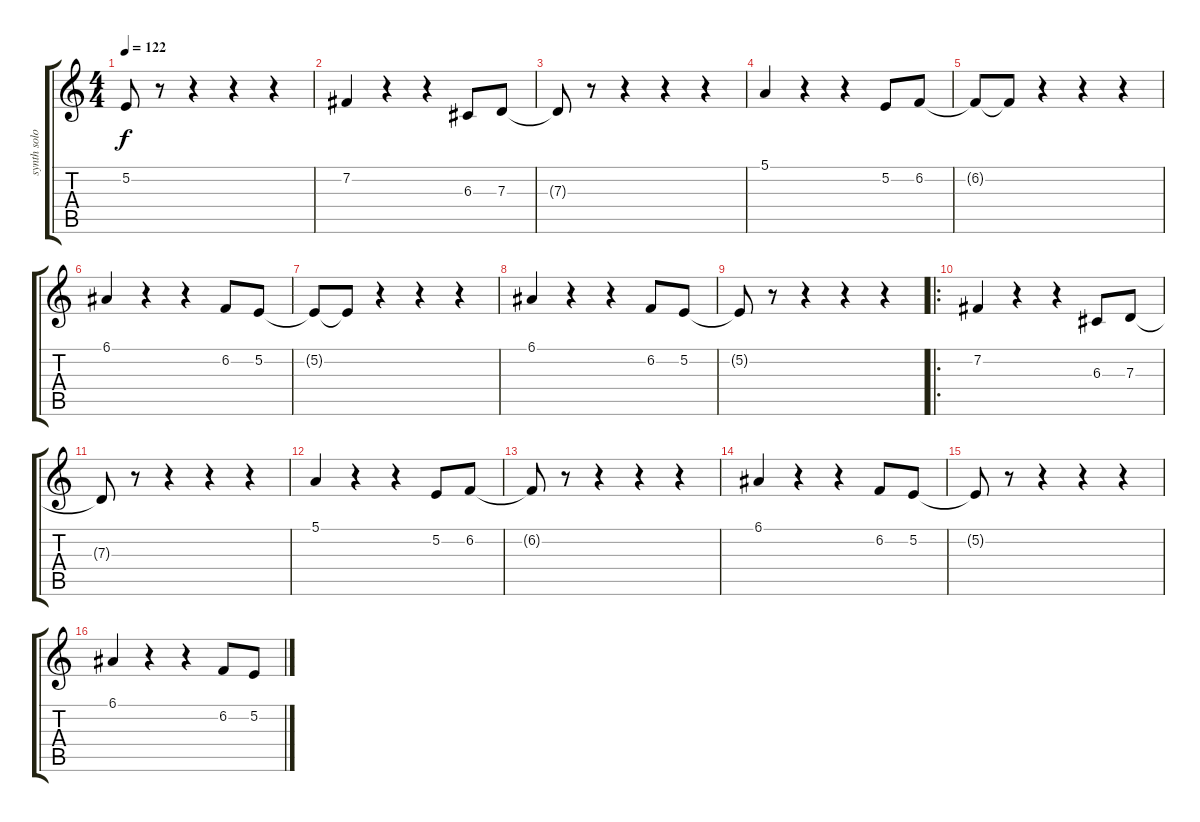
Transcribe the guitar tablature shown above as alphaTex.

\track ("synth solo 2" "synth solo") {instrument pad1newage}
\staff {score tabs}
\tuning (E4 B3 G3 D3 A2 E2) {hide}
\ts (4 4)
\tempo 122
\clef g2
\ks c
5.2{t}.8{dy f} r.8 r.4 r.4 r.4 |
7.2.4 r.4 r.4 6.3.8 7.3.8 |
7.3{t}.8 r.8 r.4 r.4 r.4 |
5.1.4 r.4 r.4 5.2.8 6.2.8 |
6.2{t}.8 6.2{t}.8 r.4 r.4 r.4 |
6.1.4 r.4 r.4 6.2.8 5.2.8 |
5.2{t}.8 5.2{t}.8 r.4 r.4 r.4 |
6.1.4 r.4 r.4 6.2.8 5.2.8 |
5.2{t}.8 r.8 r.4 r.4 r.4 |
\ro
7.2.4 r.4 r.4 6.3.8 7.3.8 |
7.3{t}.8 r.8 r.4 r.4 r.4 |
5.1.4 r.4 r.4 5.2.8 6.2.8 |
6.2{t}.8 r.8 r.4 r.4 r.4 |
6.1.4 r.4 r.4 6.2.8 5.2.8 |
5.2{t}.8 r.8 r.4 r.4 r.4 |
6.1.4 r.4 r.4 6.2.8 5.2.8
